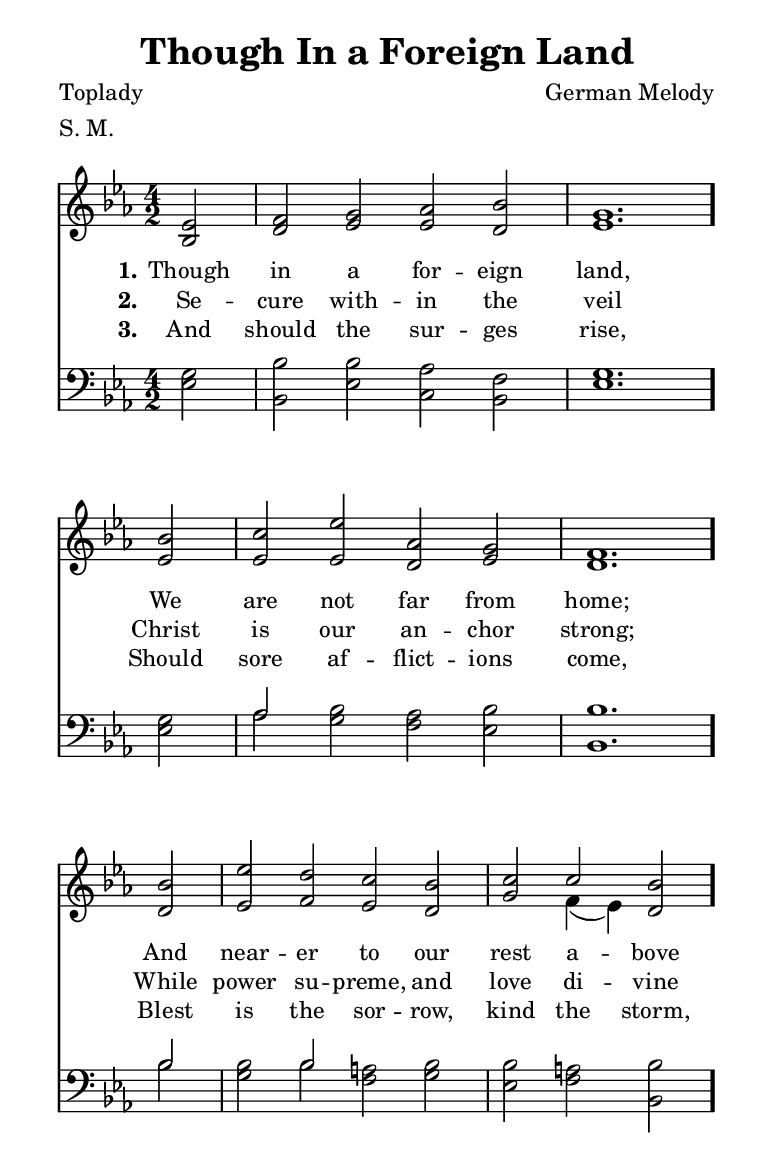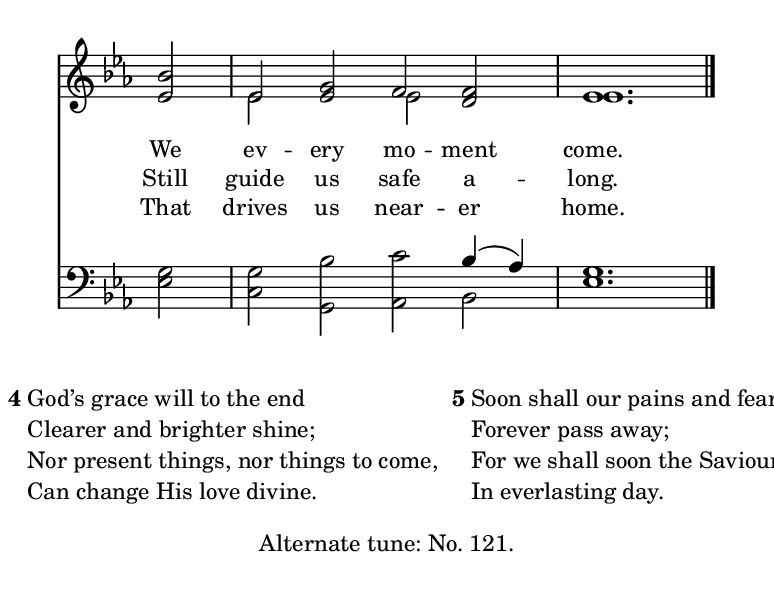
\include "common/global.ily"
\paper {
  \include "common/paper.ily"
  ragged-last-bottom = ##t
  systems-per-page = ##f
}

\header{
  hymnnumber = "160"
  title = "Though In a Foreign Land"
  tunename = "Franconia"
  meter = "S. M."
  poet = "Toplady"
  composer = "German Melody"
  %copyright = ""
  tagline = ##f
}

global = {
  \include "common/overrides.ily"
  \override Staff.TimeSignature.style = #'numbered
  \time 4/2
  \override Score.MetronomeMark.transparent = ##t % hide all fermata changes too
  \tempo 2=80
  \key ees \major
  \partial 2
  \autoBeamOff
}

notesSoprano = {
\global
\relative c' {

  ees2 | f g aes bes | g1.
  bes2 | c ees aes, g | f1.
  bes2 | ees d c bes | c c bes
  bes2 | ees, g f f | ees1.

  \bar "|."

}
}

notesAlto = {
\global
\relative e' {

  bes2 | d ees ees d | ees1.
  ees2 | ees ees d ees | d1.
  d2 | ees f ees d | g f4( ees) d2
  ees2 | ees ees ees d | ees1.

}
}

notesTenor = {
\global
\relative a {

  g2 | bes bes aes f | g1.
  g2 | aes bes aes bes | bes1.
  bes2 | bes bes a bes | bes a bes
  g2 | g bes c bes4( aes) | g1.

}
}

notesBass = {
\global
\relative f {

  ees2 | bes ees c bes | ees1.
  ees2 | aes g f ees | bes1.
  bes'2 | g bes f g | ees f bes,
  ees2 | c g aes bes | ees1.

}
}

wordsA = \lyricmode {
\set stanza = "1."

Though in a for -- eign land, \bar "."
We are not far from home; \bar "." \break
And near -- er to our rest a -- bove \bar "."
We ev -- ery mo -- ment come. \bar "."

}

wordsB = \lyricmode {
\set stanza = "2."

Se -- cure with -- in the veil
Christ is our an -- chor strong;
While power su -- preme, and love di -- vine
Still guide us safe a -- long.

}

wordsC = \lyricmode {
\set stanza = "3."

And should the sur -- ges rise,
Should sore af -- flict -- ions come,
Blest is the sor -- row, kind the storm,
That drives us near -- er home.

}

wordsD = \markuplist {

\line { God’s grace will to the end }
\line { Clearer and brighter shine; }
\line { Nor present things, nor things to come, }
\line { Can change His love divine. }

}

wordsE = \markuplist {

\line { Soon shall our pains and fears }
\line { Forever pass away; }
\line { For we shall soon the Saviour see }
\line { In everlasting day. }

}

\score {
  \context ChoirStaff <<
    \context Staff = upper <<
      \set ChoirStaff.systemStartDelimiter = #'SystemStartBar
      \set ChoirStaff.printPartCombineTexts = ##f
      \partcombine #'(2 . 9) \notesSoprano \notesAlto
      \context NullVoice = sopranos { \voiceOne << \notesSoprano >> }
      \context NullVoice = altos { \voiceTwo << \notesAlto >> }
      \context Lyrics = one   \lyricsto sopranos \wordsA
      \context Lyrics = two   \lyricsto sopranos \wordsB
      \context Lyrics = three \lyricsto sopranos \wordsC
    >>
    \context Staff = men <<
      \clef bass
      \set ChoirStaff.printPartCombineTexts = ##f
      \partcombine #'(2 . 9) \notesTenor \notesBass
      \context NullVoice = tenors { \voiceOne << \notesTenor >> }
      \context NullVoice = basses { \voiceTwo << \notesBass >> }
    >>
  >>
  \layout {
    \include "common/layout.ily"
  }
  \midi{
    \include "common/midi.ily"
  }
}

\noPageBreak

\markup { \raise #3 \fill-line {
  \hspace #0.1
  \line{ \bold 4 \column { \wordsD } }
  \hspace #0.1
  \line{ \bold 5 \column { \wordsE } }
  \hspace #0.1
} }

\noPageBreak

\markup { \fill-line { \lower #4 \line { Alternate tune: No. 121. } } }

\version "2.19.49"  % necessary for upgrading to future LilyPond versions.

% vi:set et ts=2 sw=2 ai nocindent syntax=lilypond:
